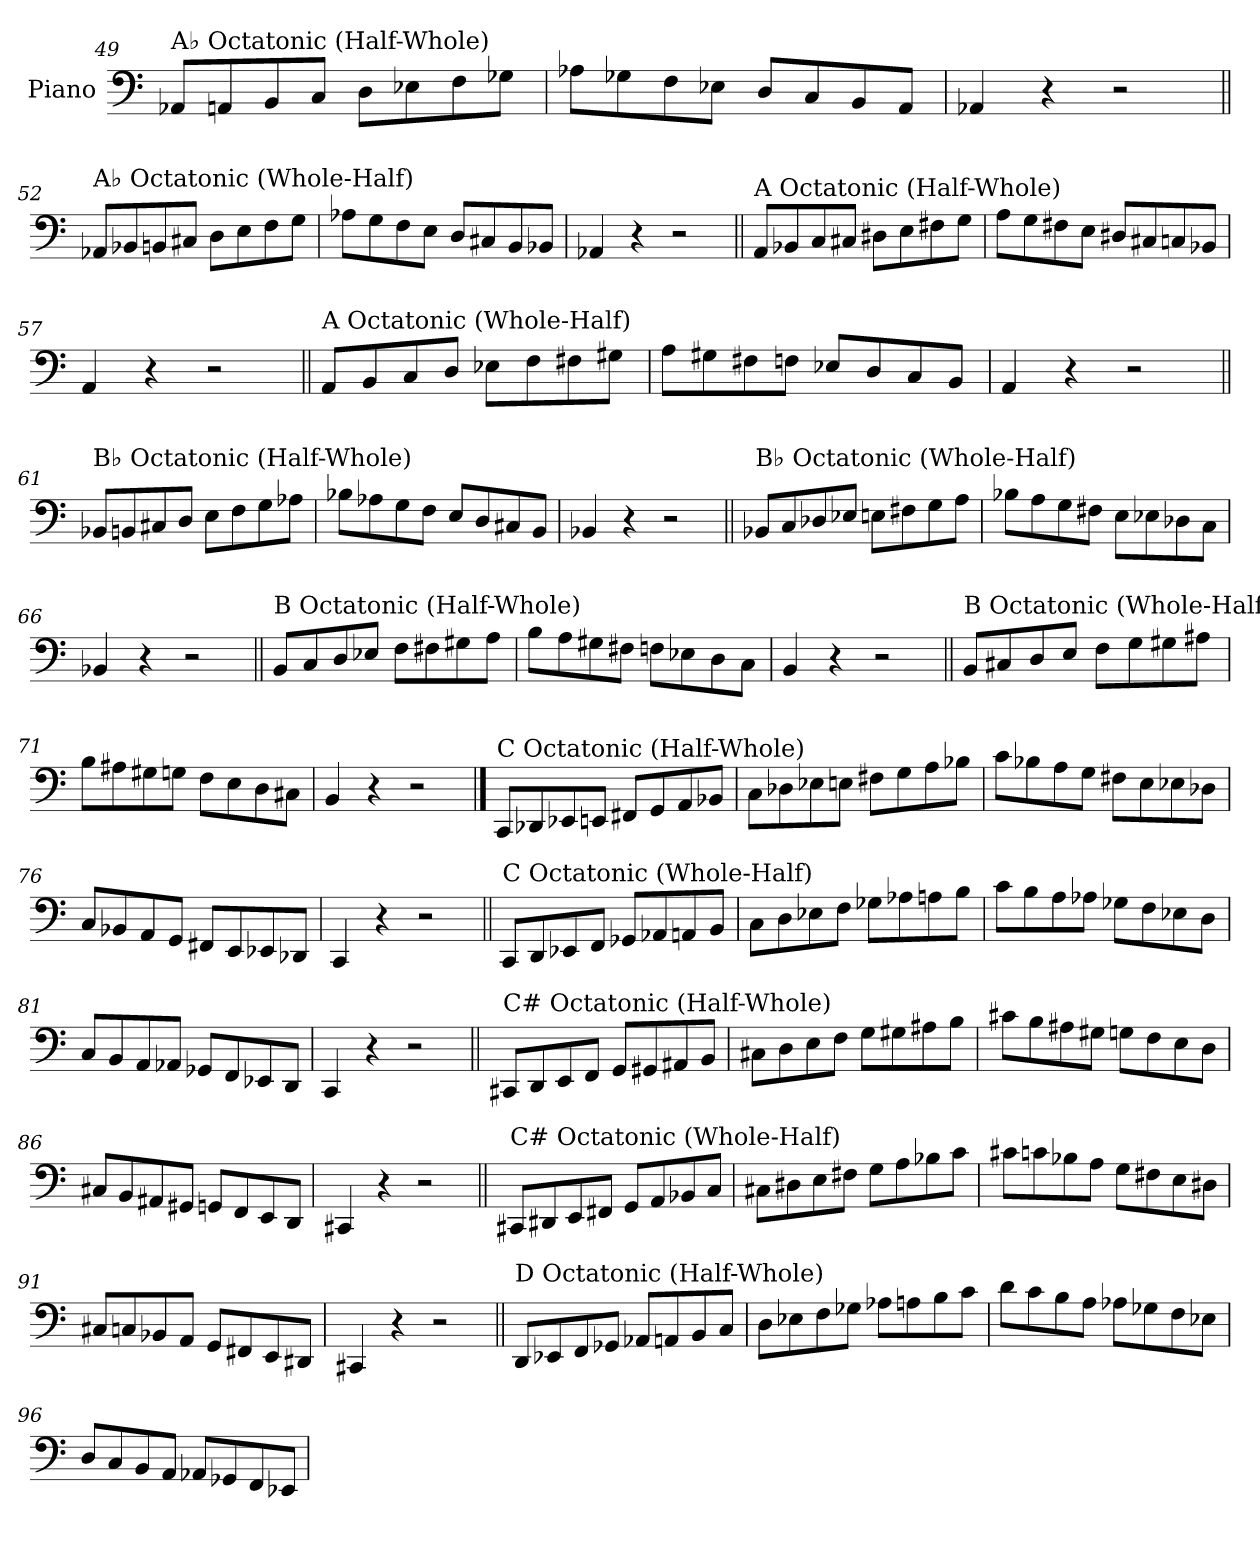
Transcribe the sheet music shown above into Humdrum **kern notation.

**kern
*part1
*staff1
*I"Piano
*I'Pno.
!!LO:LB:g=z
*clefF4
*k[]
=49
!LO:TX:a:t=A♭ Octatonic (Half-Whole)
8AA-X/L
8AAn/
8BB/
8C/J
8D\L
8E-X\
8F\
8G-X\J
=50
8A-X\L
8G-X\
8F\
8E-X\J
8D/L
8C/
8BB/
8AA/J
=51
4AA-X/
4r
2r
=52||
!LO:TX:a:t=A♭ Octatonic (Whole-Half)
8AA-X/L
8BB-X/
8BBn/
8C#X/J
8D\L
8E\
8F\
8G\J
=53
8A-X\L
8G\
8F\
8E\J
8D/L
8C#X/
8BB/
8BB-X/J
=54
4AA-X/
4r
2r
!!LO:LB:g=z
=55||
!LO:TX:a:t=A Octatonic (Half-Whole)
8AA/L
8BB-X/
8C/
8C#X/J
8D#X\L
8E\
8F#X\
8G\J
=56
8A\L
8G\
8F#X\
8E\J
8D#X/L
8C#X/
8Cn/
8BB-X/J
=57
4AA/
4r
2r
=58||
!LO:TX:a:t=A Octatonic (Whole-Half)
8AA/L
8BB/
8C/
8D/J
8E-X\L
8F\
8F#X\
8G#X\J
=59
8A\L
8G#X\
8F#X\
8Fn\J
8E-X/L
8D/
8C/
8BB/J
=60
4AA/
4r
2r
!!LO:LB:g=z
=61||
!LO:TX:a:t=B♭ Octatonic (Half-Whole)
8BB-X/L
8BBn/
8C#X/
8D/J
8E\L
8F\
8G\
8A-X\J
=62
8B-X\L
8A-X\
8G\
8F\J
8E/L
8D/
8C#X/
8BB/J
=63
4BB-X/
4r
2r
=64||
!LO:TX:a:t=B♭ Octatonic (Whole-Half)
8BB-X/L
8C/
8D-X/
8E-X/J
8En\L
8F#X\
8G\
8A\J
=65
8B-X\L
8A\
8G\
8F#X\J
8E\L
8E-X\
8D-X\
8C\J
=66
4BB-X/
4r
2r
!!LO:LB:g=z
=67||
!LO:TX:a:t=B Octatonic (Half-Whole)
8BB/L
8C/
8D/
8E-X/J
8F\L
8F#X\
8G#X\
8A\J
=68
8B\L
8A\
8G#X\
8F#X\J
8Fn\L
8E-X\
8D\
8C\J
=69
4BB/
4r
2r
=70||
!LO:TX:a:t=B Octatonic (Whole-Half)
8BB/L
8C#X/
8D/
8E/J
8F\L
8G\
8G#X\
8A#X\J
=71
8B\L
8A#X\
8G#X\
8Gn\J
8F\L
8E\
8D\
8C#X\J
=72
4BB/
4r
2r
!!LO:PB:g=z
==73
!LO:TX:a:t=C Octatonic (Half-Whole)
8CC/L
8DD-X/
8EE-X/
8EEn/J
8FF#X/L
8GG/
8AA/
8BB-X/J
=74
8C\L
8D-X\
8E-X\
8En\J
8F#X\L
8G\
8A\
8B-X\J
=75
8c\L
8B-X\
8A\
8G\J
8F#X\L
8E\
8E-X\
8D-X\J
=76
8C/L
8BB-X/
8AA/
8GG/J
8FF#X/L
8EE/
8EE-X/
8DD-X/J
=77
4CC/
4r
2r
!!LO:LB:g=z
=78||
!LO:TX:a:t=C Octatonic (Whole-Half)
8CC/L
8DD/
8EE-X/
8FF/J
8GG-X/L
8AA-X/
8AAn/
8BB/J
=79
8C\L
8D\
8E-X\
8F\J
8G-X\L
8A-X\
8An\
8B\J
=80
8c\L
8B\
8A\
8A-X\J
8G-X\L
8F\
8E-X\
8D\J
=81
8C/L
8BB/
8AA/
8AA-X/J
8GG-X/L
8FF/
8EE-X/
8DD/J
=82
4CC/
4r
2r
!!LO:LB:g=z
=83||
!LO:TX:a:t=C# Octatonic (Half-Whole)
8CC#X/L
8DD/
8EE/
8FF/J
8GG/L
8GG#X/
8AA#X/
8BB/J
=84
8C#X\L
8D\
8E\
8F\J
8G\L
8G#X\
8A#X\
8B\J
=85
8c#X\L
8B\
8A#X\
8G#X\J
8Gn\L
8F\
8E\
8D\J
=86
8C#X/L
8BB/
8AA#X/
8GG#X/J
8GGn/L
8FF/
8EE/
8DD/J
=87
4CC#X/
4r
2r
!!LO:LB:g=z
=88||
!LO:TX:a:t=C# Octatonic (Whole-Half)
8CC#X/L
8DD#X/
8EE/
8FF#X/J
8GG/L
8AA/
8BB-X/
8C/J
=89
8C#X\L
8D#X\
8E\
8F#X\J
8G\L
8A\
8B-X\
8c\J
=90
8c#X\L
8cn\
8B-X\
8A\J
8G\L
8F#X\
8E\
8D#X\J
=91
8C#X/L
8Cn/
8BB-X/
8AA/J
8GG/L
8FF#X/
8EE/
8DD#X/J
=92
4CC#X/
4r
2r
!!LO:LB:g=z
=93||
!LO:TX:a:t=D Octatonic (Half-Whole)
8DD/L
8EE-X/
8FF/
8GG-X/J
8AA-X/L
8AAn/
8BB/
8C/J
=94
8D\L
8E-X\
8F\
8G-X\J
8A-X\L
8An\
8B\
8c\J
=95
8d\L
8c\
8B\
8A\J
8A-X\L
8G-X\
8F\
8E-X\J
=96
8D/L
8C/
8BB/
8AA/J
8AA-X/L
8GG-X/
8FF/
8EE-X/J
=
*-
